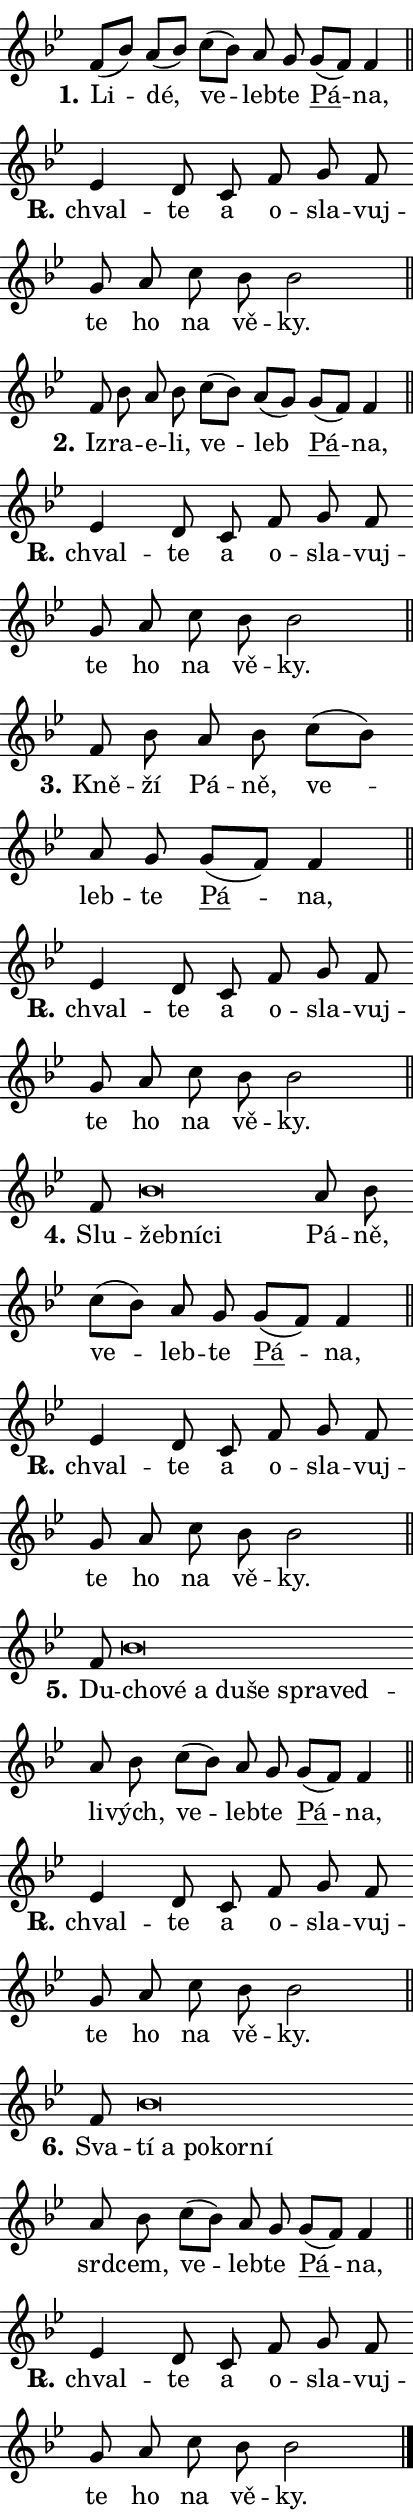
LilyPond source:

\version "2.22.1"
\header { tagline = "" }
\paper {
  indent = 0\cm
  top-margin = 0\cm
  right-margin = 0\cm
  bottom-margin = 0\cm
  left-margin = 0\cm
  paper-width = 7\cm
  page-breaking = #ly:one-page-breaking
  system-system-spacing.basic-distance = #11
  score-system-spacing.basic-distance = #11
  ragged-last = ##f
}


%% Author: Thomas Morley
%% https://lists.gnu.org/archive/html/lilypond-user/2020-05/msg00002.html
#(define (line-position grob)
"Returns position of @var[grob} in current system:
   @code{'start}, if at first time-step
   @code{'end}, if at last time-step
   @code{'middle} otherwise
"
  (let* ((col (ly:item-get-column grob))
         (ln (ly:grob-object col 'left-neighbor))
         (rn (ly:grob-object col 'right-neighbor))
         (col-to-check-left (if (ly:grob? ln) ln col))
         (col-to-check-right (if (ly:grob? rn) rn col))
         (break-dir-left
           (and
             (ly:grob-property col-to-check-left 'non-musical #f)
             (ly:item-break-dir col-to-check-left)))
         (break-dir-right
           (and
             (ly:grob-property col-to-check-right 'non-musical #f)
             (ly:item-break-dir col-to-check-right))))
        (cond ((eqv? 1 break-dir-left) 'start)
              ((eqv? -1 break-dir-right) 'end)
              (else 'middle))))

#(define (tranparent-at-line-position vctor)
  (lambda (grob)
  "Relying on @code{line-position} select the relevant enry from @var{vctor}.
Used to determine transparency,"
    (case (line-position grob)
      ((end) (not (vector-ref vctor 0)))
      ((middle) (not (vector-ref vctor 1)))
      ((start) (not (vector-ref vctor 2))))))

noteHeadBreakVisibility =
#(define-music-function (break-visibility)(vector?)
"Makes @code{NoteHead}s transparent relying on @var{break-visibility}"
#{
  \override NoteHead.transparent =
    #(tranparent-at-line-position break-visibility)
#})

#(define delete-ledgers-for-transparent-note-heads
  (lambda (grob)
    "Reads whether a @code{NoteHead} is transparent.
If so this @code{NoteHead} is removed from @code{'note-heads} from
@var{grob}, which is supposed to be @code{LedgerLineSpanner}.
As a result ledgers are not printed for this @code{NoteHead}"
    (let* ((nhds-array (ly:grob-object grob 'note-heads))
           (nhds-list
             (if (ly:grob-array? nhds-array)
                 (ly:grob-array->list nhds-array)
                 '()))
           ;; Relies on the transparent-property being done before
           ;; Staff.LedgerLineSpanner.after-line-breaking is executed.
           ;; This is fragile ...
           (to-keep
             (remove
               (lambda (nhd)
                 (ly:grob-property nhd 'transparent #f))
               nhds-list)))
      ;; TODO find a better method to iterate over grob-arrays, similiar
      ;; to filter/remove etc for lists
      ;; For now rebuilt from scratch
      (set! (ly:grob-object grob 'note-heads)  '())
      (for-each
        (lambda (nhd)
          (ly:pointer-group-interface::add-grob grob 'note-heads nhd))
        to-keep))))

hideNotes = {
  \noteHeadBreakVisibility #begin-of-line-visible
}
unHideNotes = {
  \noteHeadBreakVisibility #all-visible
}

% work-around for resetting accidentals
% https://lilypond.org/doc/v2.23/Documentation/notation/displaying-rhythms#unmetered-music
cadenzaMeasure = {
  \cadenzaOff
  \partial 1024 s1024
  \cadenzaOn
}

#(define-markup-command (accent layout props text) (markup?)
  "Underline accented syllable"
  (interpret-markup layout props
    #{\markup \override #'(offset . 4.3) \underline { #text }#}))

responsum = \markup \concat {
  "R" \hspace #-1.05 \path #0.1 #'((moveto 0 0.07) (lineto 0.9 0.8)) \hspace #0.05 "."
}

\layout {
    \context {
        \Staff
        \remove "Time_signature_engraver"
        \override LedgerLineSpanner.after-line-breaking = #delete-ledgers-for-transparent-note-heads
    }
    \context {
        \Voice {
            \override NoteHead.output-attributes = #'((class . "notehead"))
            \override Hairpin.height = #0.55
        }
    }
    \context {
        \Lyrics {
            \override StanzaNumber.output-attributes = #'((class . "stanzanumber"))
            \override LyricSpace.minimum-distance = #0.9
            \override LyricText.font-name = #"TeX Gyre Schola"
            \override LyricText.font-size = 1
            \override StanzaNumber.font-name = #"TeX Gyre Schola Bold"
            \override StanzaNumber.font-size = 1
        }
    }
}

% magnetic-lyrics.ily
%
%   written by
%     Jean Abou Samra <jean@abou-samra.fr>
%     Werner Lemberg <wl@gnu.org>
%
%   adapted by
%     Jiri Hon <jiri.hon@gmail.com>
%
% Version 2022-Apr-15

% https://www.mail-archive.com/lilypond-user@gnu.org/msg149350.html

#(define (Left_hyphen_pointer_engraver context)
   "Collect syllable-hyphen-syllable occurrences in lyrics and store
them in properties.  This engraver only looks to the left.  For
example, if the lyrics input is @code{foo -- bar}, it does the
following.

@itemize @bullet
@item
Set the @code{text} property of the @code{LyricHyphen} grob between
@q{foo} and @q{bar} to @code{foo}.

@item
Set the @code{left-hyphen} property of the @code{LyricText} grob with
text @q{foo} to the @code{LyricHyphen} grob between @q{foo} and
@q{bar}.
@end itemize

Use this auxiliary engraver in combination with the
@code{lyric-@/text::@/apply-@/magnetic-@/offset!} hook."
   (let ((hyphen #f)
         (text #f))
     (make-engraver
      (acknowledgers
       ((lyric-syllable-interface engraver grob source-engraver)
        (set! text grob)))
      (end-acknowledgers
       ((lyric-hyphen-interface engraver grob source-engraver)
        ;(when (not (grob::has-interface grob 'lyric-space-interface))
          (set! hyphen grob)));)
      ((stop-translation-timestep engraver)
       (when (and text hyphen)
         (ly:grob-set-object! text 'left-hyphen hyphen))
       (set! text #f)
       (set! hyphen #f)))))

#(define (lyric-text::apply-magnetic-offset! grob)
   "If the space between two syllables is less than the value in
property @code{LyricText@/.details@/.squash-threshold}, move the right
syllable to the left so that it gets concatenated with the left
syllable.

Use this function as a hook for
@code{LyricText@/.after-@/line-@/breaking} if the
@code{Left_@/hyphen_@/pointer_@/engraver} is active."
   (let ((hyphen (ly:grob-object grob 'left-hyphen #f)))
     (when hyphen
       (let ((left-text (ly:spanner-bound hyphen LEFT)))
         (when (grob::has-interface left-text 'lyric-syllable-interface)
           (let* ((common (ly:grob-common-refpoint grob left-text X))
                  (this-x-ext (ly:grob-extent grob common X))
                  (left-x-ext
                   (begin
                     ;; Trigger magnetism for left-text.
                     (ly:grob-property left-text 'after-line-breaking)
                     (ly:grob-extent left-text common X)))
                  ;; `delta` is the gap width between two syllables.
                  (delta (- (interval-start this-x-ext)
                            (interval-end left-x-ext)))
                  (details (ly:grob-property grob 'details))
                  (threshold (assoc-get 'squash-threshold details 0.2)))
             (when (< delta threshold)
               (let* (;; We have to manipulate the input text so that
                      ;; ligatures crossing syllable boundaries are not
                      ;; disabled.  For languages based on the Latin
                      ;; script this is essentially a beautification.
                      ;; However, for non-Western scripts it can be a
                      ;; necessity.
                      (lt (ly:grob-property left-text 'text))
                      (rt (ly:grob-property grob 'text))
                      (is-space (grob::has-interface hyphen 'lyric-space-interface))
                      (space (if is-space " " ""))
                      (space-markup (grob-interpret-markup grob " "))
                      (space-size (interval-length (ly:stencil-extent space-markup X)))
                      (extra-delta (if is-space space-size 0))
                      ;; Append new syllable.
                      (ltrt-space (if (and (string? lt) (string? rt))
                                (string-append lt space rt)
                                (make-concat-markup (list lt space rt))))
                      ;; Right-align `ltrt` to the right side.
                      (ltrt-space-markup (grob-interpret-markup
                               grob
                               (make-translate-markup
                                (cons (interval-length this-x-ext) 0)
                                (make-right-align-markup ltrt-space)))))
                 (begin
                   ;; Don't print `left-text`.
                   (ly:grob-set-property! left-text 'stencil #f)
                   ;; Set text and stencil (which holds all collected
                   ;; syllables so far) and shift it to the left.
                   (ly:grob-set-property! grob 'text ltrt-space)
                   (ly:grob-set-property! grob 'stencil ltrt-space-markup)
                   (ly:grob-translate-axis! grob (- (- delta extra-delta)) X))))))))))


#(define (lyric-hyphen::displace-bounds-first grob)
   ;; Make very sure this callback isn't triggered too early.
   (let ((left (ly:spanner-bound grob LEFT))
         (right (ly:spanner-bound grob RIGHT)))
     (ly:grob-property left 'after-line-breaking)
     (ly:grob-property right 'after-line-breaking)
     (ly:lyric-hyphen::print grob)))

squashThreshold = #0.4

\layout {
  \context {
    \Lyrics
    \consists #Left_hyphen_pointer_engraver
    \override LyricText.after-line-breaking =
      #lyric-text::apply-magnetic-offset!
    \override LyricHyphen.stencil = #lyric-hyphen::displace-bounds-first
    \override LyricText.details.squash-threshold = \squashThreshold
    \override LyricHyphen.minimum-distance = 0
    \override LyricHyphen.minimum-length = \squashThreshold
  }
}

squash = \override LyricText.details.squash-threshold = 9999
unSquash = \override LyricText.details.squash-threshold = \squashThreshold

left = \override LyricText.self-alignment-X = #LEFT
unLeft = \revert LyricText.self-alignment-X

starOffset = #(lambda (grob) 
                (let ((x_offset (ly:self-alignment-interface::aligned-on-x-parent grob)))
                  (if (= x_offset 0) 0 (+ x_offset 1.2))))

star = #(define-music-function (syllable)(string?)
"Append star separator at the end of a syllable"
#{
  \once \override LyricText.X-offset = #starOffset
  \lyricmode { \markup {
    #syllable
    \override #'((font-name . "TeX Gyre Schola Bold")) \hspace #0.2 \lower #0.65 \larger "*"
  } }
#})

starAccent = #(define-music-function (syllable)(string?)
"Append star separator at the end of a syllable and make accent"
#{
  \once \override LyricText.X-offset = #starOffset
  \lyricmode { \markup {
    \accent #syllable
    \override #'((font-name . "TeX Gyre Schola Bold")) \hspace #0.2 \lower #0.65 \larger "*"
  } }
#})

breath = #(define-music-function (syllable)(string?)
"Append breathing indicator at the end of a syllable"
#{
  \lyricmode { \markup { #syllable "+" } }
#})

optionalBreath = #(define-music-function (syllable)(string?)
"Append optional breathing indicator at the end of a syllable"
#{
  \lyricmode { \markup { #syllable "(+)" } }
#})


\score {
    <<
        \new Voice = "melody" { \cadenzaOn \key bes \major \relative { f'8[( bes8)] a8[( bes)] \bar "" c[( bes)] \bar "" a g \bar "" \bar "" g[( f)] f4 \cadenzaMeasure \bar "||" \break }
\relative { es'4 d8 c \bar "" f g f \bar "" g a \bar "" c bes bes2 \cadenzaMeasure \bar "||" \break }
\relative { f'8 bes8 a8 bes \bar "" c[( bes)] \bar "" a[( g)] \bar "" \bar "" g[( f)] f4 \cadenzaMeasure \bar "||" \break }
\relative { es'4 d8 c \bar "" f g f \bar "" g a \bar "" c bes bes2 \cadenzaMeasure \bar "||" \break }
\relative { f'8 bes8 a8 bes \bar "" c[( bes)] \bar "" a g \bar "" \bar "" g[( f)] f4 \cadenzaMeasure \bar "||" \break }
\relative { es'4 d8 c \bar "" f g f \bar "" g a \bar "" c bes bes2 \cadenzaMeasure \bar "||" \break }
\relative { f'8 bes\breve*1/16 \hideNotes \breve*1/16 \breve*1/16 \bar "" \unHideNotes a8 bes \bar "" c[( bes)] \bar "" a g \bar "" \bar "" g[( f)] f4 \cadenzaMeasure \bar "||" \break }
\relative { es'4 d8 c \bar "" f g f \bar "" g a \bar "" c bes bes2 \cadenzaMeasure \bar "||" \break }
\relative { f'8 bes\breve*1/16 \hideNotes \breve*1/16 \bar "" \breve*1/16 \bar "" \breve*1/16 \bar "" \breve*1/16 \bar "" \breve*1/16 \breve*1/16 \bar "" \unHideNotes a8 bes \bar "" c[( bes)] \bar "" a g \bar "" \bar "" g[( f)] f4 \cadenzaMeasure \bar "||" \break }
\relative { es'4 d8 c \bar "" f g f \bar "" g a \bar "" c bes bes2 \cadenzaMeasure \bar "||" \break }
\relative { f'8 bes\breve*1/16 \hideNotes \breve*1/16 \bar "" \breve*1/16 \bar "" \breve*1/16 \breve*1/16 \bar "" \unHideNotes a8 bes \bar "" c[( bes)] \bar "" a g \bar "" \bar "" g[( f)] f4 \cadenzaMeasure \bar "||" \break }
\relative { es'4 d8 c \bar "" f g f \bar "" g a \bar "" c bes bes2 \cadenzaMeasure \bar "||" \break } \bar "|." }
        \new Lyrics \lyricsto "melody" { \lyricmode { \set stanza = "1."
Li -- dé, ve -- leb -- te \markup \accent Pá -- na,
\set stanza = \responsum
chval -- te a o -- sla -- vuj -- te ho na vě -- ky.
\set stanza = "2."
Iz -- ra -- e -- li, ve -- leb \markup \accent Pá -- na,
\set stanza = \responsum
chval -- te a o -- sla -- vuj -- te ho na vě -- ky.
\set stanza = "3."
Kně -- ží Pá -- ně, ve -- leb -- te \markup \accent Pá -- na,
\set stanza = \responsum
chval -- te a o -- sla -- vuj -- te ho na vě -- ky.
\set stanza = "4."
Slu -- \left žeb -- \squash ní -- ci \unLeft \unSquash Pá -- ně, ve -- leb -- te \markup \accent Pá -- na,
\set stanza = \responsum
chval -- te a o -- sla -- vuj -- te ho na vě -- ky.
\set stanza = "5."
Du -- \left cho -- \squash vé a du -- še spra -- ved -- \unLeft \unSquash li -- vých, ve -- leb -- te \markup \accent Pá -- na,
\set stanza = \responsum
chval -- te a o -- sla -- vuj -- te ho na vě -- ky.
\set stanza = "6."
Sva -- \left tí \squash a po -- kor -- ní \unLeft \unSquash srd -- cem, ve -- leb -- te \markup \accent Pá -- na,
\set stanza = \responsum
chval -- te a o -- sla -- vuj -- te ho na vě -- ky. } }
    >>
    \layout {}
}
